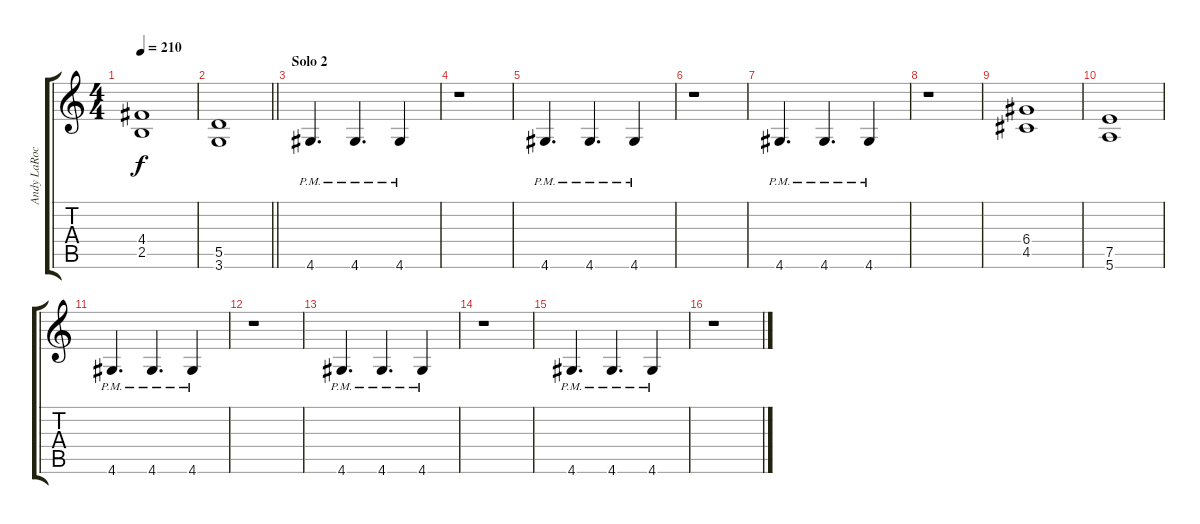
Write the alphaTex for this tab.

\track ("Andy LaRocque" "Andy LaRoc") {instrument distortionguitar}
\staff {score tabs}
\tuning (E4 B3 G3 D3 A2 E2) {hide}
\ts (4 4)
\tempo 210
\clef g2
\ks c
(4.4 2.5).1{dy f} |
\barLineRight lightlight
(5.5 3.6).1 |
\section ("" "Solo 2")
4.6{pm}.4{d} 4.6{pm}.4{d} 4.6{pm}.4 |
r.1 |
4.6{pm}.4{d} 4.6{pm}.4{d} 4.6{pm}.4 |
r.1 |
4.6{pm}.4{d} 4.6{pm}.4{d} 4.6{pm}.4 |
r.1 |
(6.4 4.5).1 |
(7.5 5.6).1 |
4.6{pm}.4{d} 4.6{pm}.4{d} 4.6{pm}.4 |
r.1 |
4.6{pm}.4{d} 4.6{pm}.4{d} 4.6{pm}.4 |
r.1 |
4.6{pm}.4{d} 4.6{pm}.4{d} 4.6{pm}.4 |
r.1
